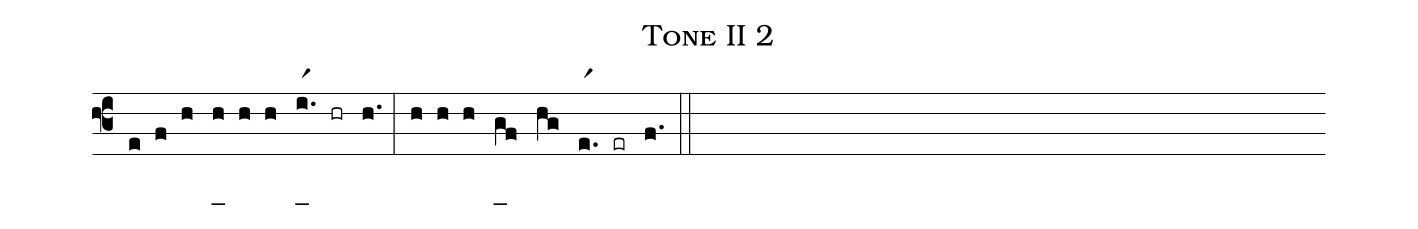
name: Tone II 2;
mode: 2;
%%
(f3)
(e f h) _(h h h) _(i.r1) (hr) (h.) (:)
(h h h) _(gf) (hg) (e.r1) (er) (f.) (::)
